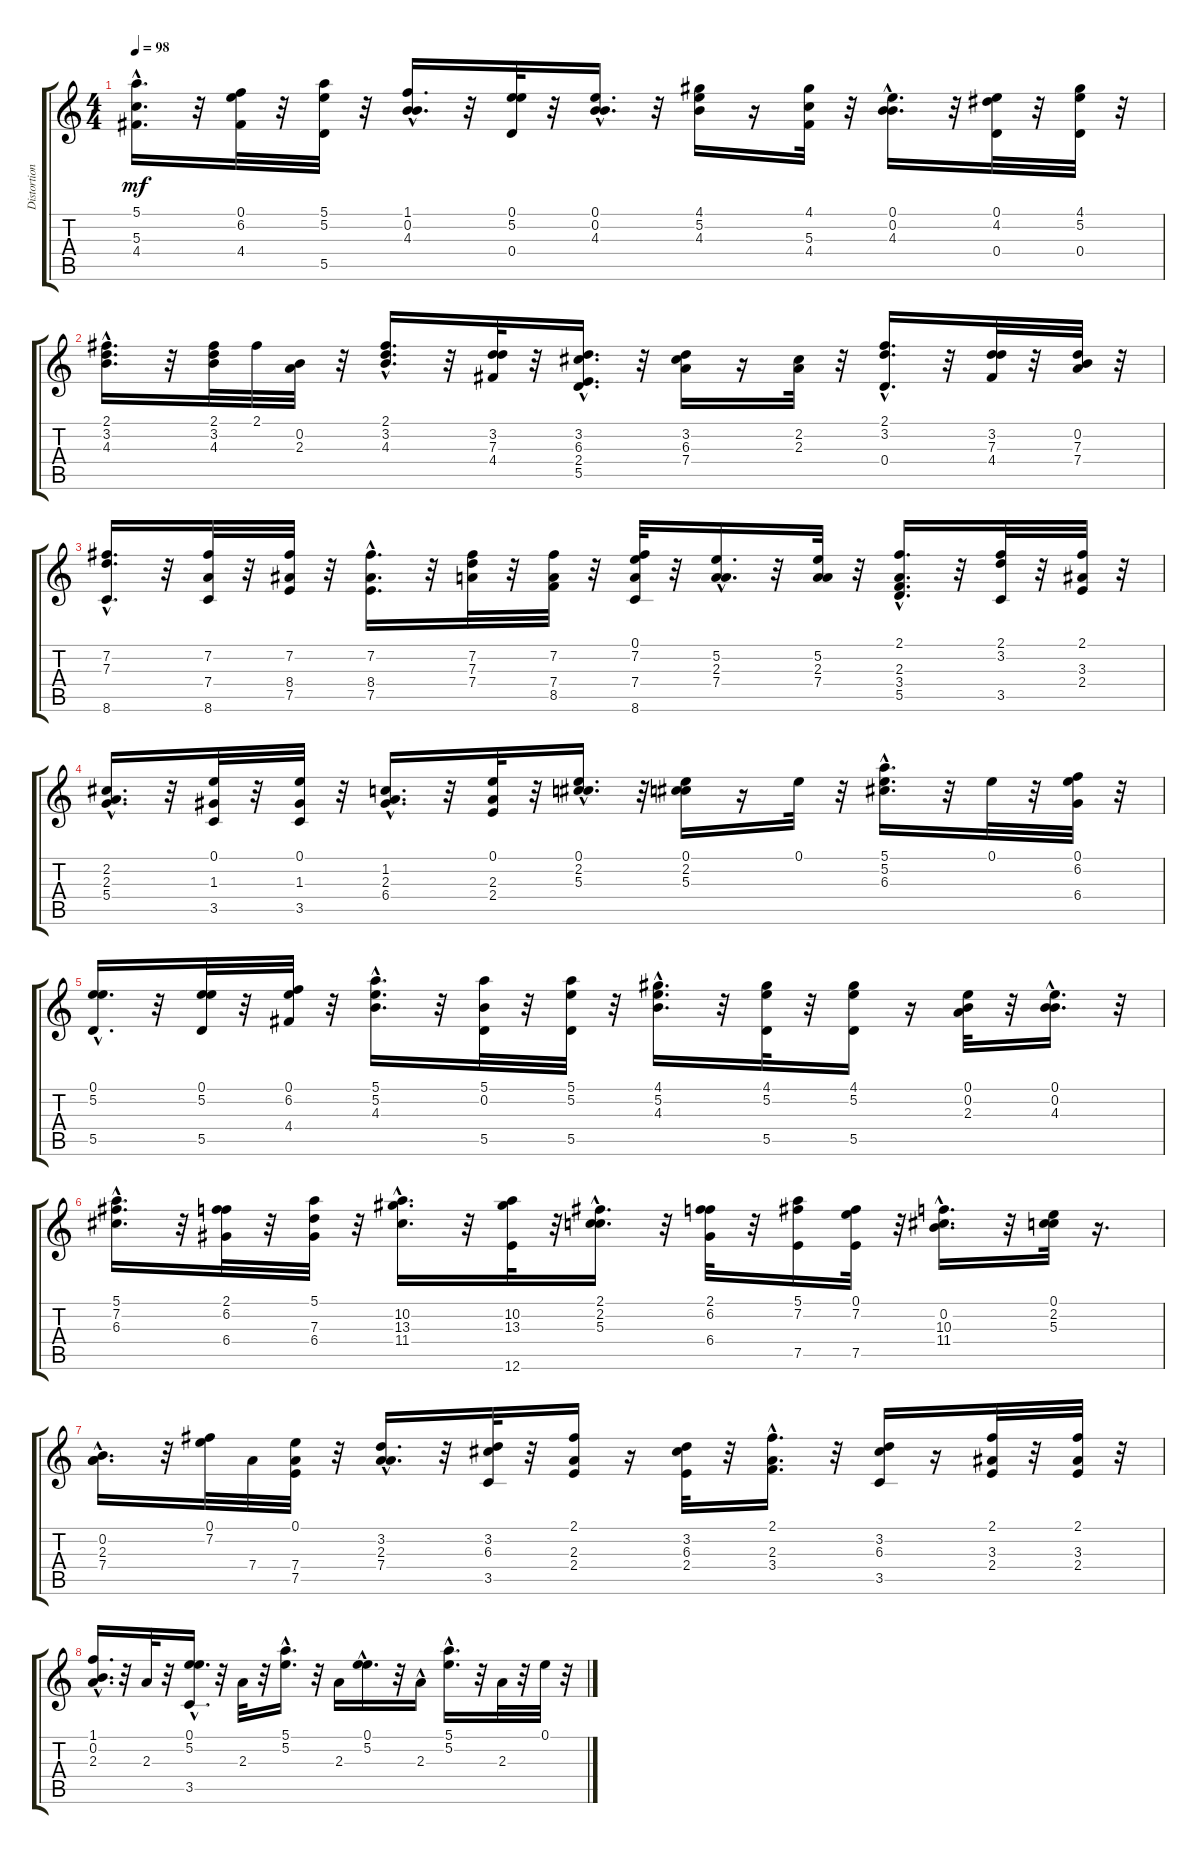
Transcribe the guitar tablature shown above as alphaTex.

\track ("Distortion Guitar (right)" "Distortion") {instrument distortionguitar}
\staff {score tabs}
\tuning (E4 B3 G3 D3 A2 E2) {hide}
\ts (4 4)
\tempo 98
\clef g2
\ks c
(5.1{hac} 5.3{hac} 4.4{hac}).16{d dy mf} r.32 (0.1 6.2 4.4).32 r.32 (5.1 5.2 5.5).32 r.32 (1.1{hac} 0.2{hac} 4.3{hac}).16{d} r.32 (0.1 5.2 0.4).32 r.32 (0.1{hac} 0.2 4.3{hac}).16{d} r.32 (4.1 5.2 4.3).16 r.16 (4.1 5.3 4.4).32 r.32 (0.1{hac} 0.2{hac} 4.3).16{d} r.32 (0.1 4.2 0.4).32 r.32 (4.1 5.2 0.4).32 r.32 |
(2.1{hac} 3.2{hac} 4.3{hac}).16{d} r.32 (2.1 3.2 4.3).32 2.1.32 (0.2 2.3).32 r.32 (2.1{hac} 3.2{hac} 4.3{hac}).16{d} r.32 (3.2 7.3 4.4).32 r.32 (3.2{hac} 6.3{hac} 2.4{hac} 5.5).16{d} r.32 (3.2 6.3 7.4).16 r.16 (2.2 2.3).32 r.32 (2.1{hac} 3.2{hac} 0.4{hac}).16{d} r.32 (3.2 7.3 4.4).32 r.32 (0.2 7.3 7.4).32 r.32 |
(7.2{hac} 7.3{hac} 8.6{hac}).16{d} r.32 (7.2 7.4 8.6).32 r.32 (7.2 8.4 7.5).32 r.32 (7.2{hac} 8.4{hac} 7.5{hac}).16{d} r.32 (7.2 7.3 7.4).32 r.32 (7.2 7.4 8.5).32 r.32 (0.1 7.2 7.4 8.6).32 r.32 (5.2{hac} 2.3{hac} 7.4).16{d} r.32 (5.2 2.3 7.4).32 r.32 (2.1{hac} 2.3{hac} 3.4{hac} 5.5).16{d} r.32 (2.1 3.2 3.5).32 r.32 (2.1 3.3 2.4).32 r.32 |
(2.2{hac} 2.3{hac} 5.4{hac}).16{d} r.32 (0.1 1.3 3.5).32 r.32 (0.1 1.3 3.5).32 r.32 (1.2{hac} 2.3{hac} 6.4{hac}).16{d} r.32 (0.1 2.3 2.4).32 r.32 (0.1{hac} 2.2{hac} 5.3{hac}).16{d} r.32 (0.1 2.2 5.3).16 r.16 0.1.32 r.32 (5.1 5.2{hac} 6.3).16{d} r.32 0.1.32 r.32 (0.1 6.2 6.4).32 r.32 |
(0.1{hac} 5.2 5.5).16{d} r.32 (0.1 5.2 5.5).32 r.32 (0.1 6.2 4.4).32 r.32 (5.1 5.2{hac} 4.3).16{d} r.32 (5.1 0.2 5.5).32 r.32 (5.1 5.2 5.5).32 r.32 (4.1{hac} 5.2{hac} 4.3{hac}).16{d} r.32 (4.1 5.2 5.5).32 r.32 (4.1 5.2 5.5).16 r.16 (0.1 0.2 2.3).32 r.32 (0.1{hac} 0.2 4.3{hac}).16{d} r.32 |
(5.1{hac} 7.2 6.3{hac}).16{d} r.32 (2.1 6.2 6.4).32 r.32 (5.1 7.3 6.4).32 r.32 (10.2{hac} 13.3{hac} 11.4{hac}).16{d} r.32 (10.2 13.3 12.6).32 r.32 (2.1{hac} 2.2{hac} 5.3).16{d} r.32 (2.1 6.2 6.4).32 r.32 (5.1 7.2 7.5).16 (0.1 7.2 7.5).32 r.32 (0.2{hac} 10.3{hac} 11.4{hac}).16{d} r.32 (0.1 2.2 5.3).32 r.16{d} |
(0.2{hac} 2.3{hac} 7.4{hac}).16{d} r.32 (0.1 7.2).32 7.4.32 (0.1 7.4 7.5).32 r.32 (3.2{hac} 2.3{hac} 7.4{hac}).16{d} r.32 (3.2 6.3 3.5).32 r.32 (2.1 2.3 2.4).16 r.16 (3.2 6.3 2.4).32 r.32 (2.1 2.3{hac} 3.4{hac}).16{d} r.32 (3.2 6.3 3.5).16 r.16 (2.1 3.3 2.4).32 r.32 (2.1 3.3 2.4).32 r.32 |
(1.1{hac} 0.2{hac} 2.3{hac}).16{d volume 8} r.32 2.3.32 r.32 (0.1{hac} 5.2 3.5).16{d} r.32 2.3.32 r.32 (5.1{hac} 5.2{hac}).16{d} r.32 2.3.16 (0.1{hac} 5.2).16{d} r.32 2.3{hac}.16 (5.1 5.2{hac}).16{d} r.32 2.3.32 r.32 0.1.32 r.32
